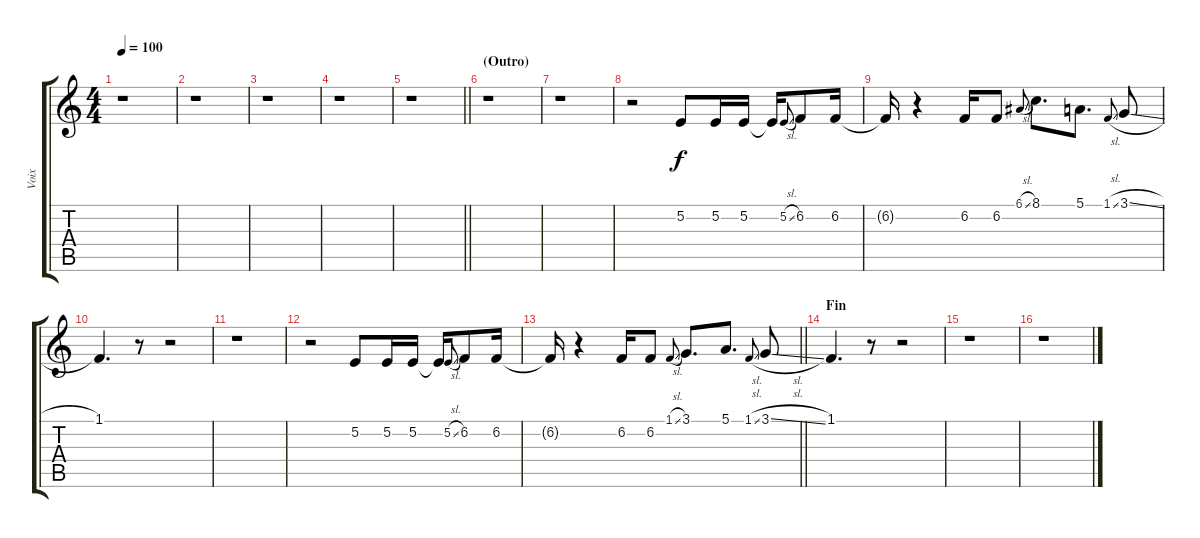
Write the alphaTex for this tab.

\track ("Voix" "Voix") {instrument clarinet}
\staff {score tabs}
\tuning (E4 B3 G3 D3 A2 E2) {hide}
\ts (4 4)
\tempo 100
\clef g2
\ks c
r.1{dy f} |
r.1 |
r.1 |
r.1 |
\barLineRight lightlight
r.1 |
\section ("" "(Outro)")
r.1 |
r.1 |
r.2 5.2.8 5.2.16 5.2.16 5.2{t}.16 5.2{sl}.8{gr onbeat} 6.2.8 6.2.16 |
6.2{t}.16 r.4 6.2.16 6.2.8 6.1{sl}.8{gr onbeat} 8.1.8{d} 5.1.8{d} 1.1{sl}.8{gr onbeat} 3.1{sl}.8 |
1.1.4{d} r.8 r.2 |
r.1 |
r.2 5.2.8 5.2.16 5.2.16 5.2{t}.16 5.2{sl}.8{gr onbeat} 6.2.8 6.2.16 |
\barLineRight lightlight
6.2{t}.16 r.4 6.2.16 6.2.8 1.1{sl}.8{gr onbeat} 3.1.8{d} 5.1.8{d} 1.1{sl}.8{gr onbeat} 3.1{sl}.8 |
\section ("" "Fin")
1.1.4{d} r.8 r.2 |
r.1 |
r.1
